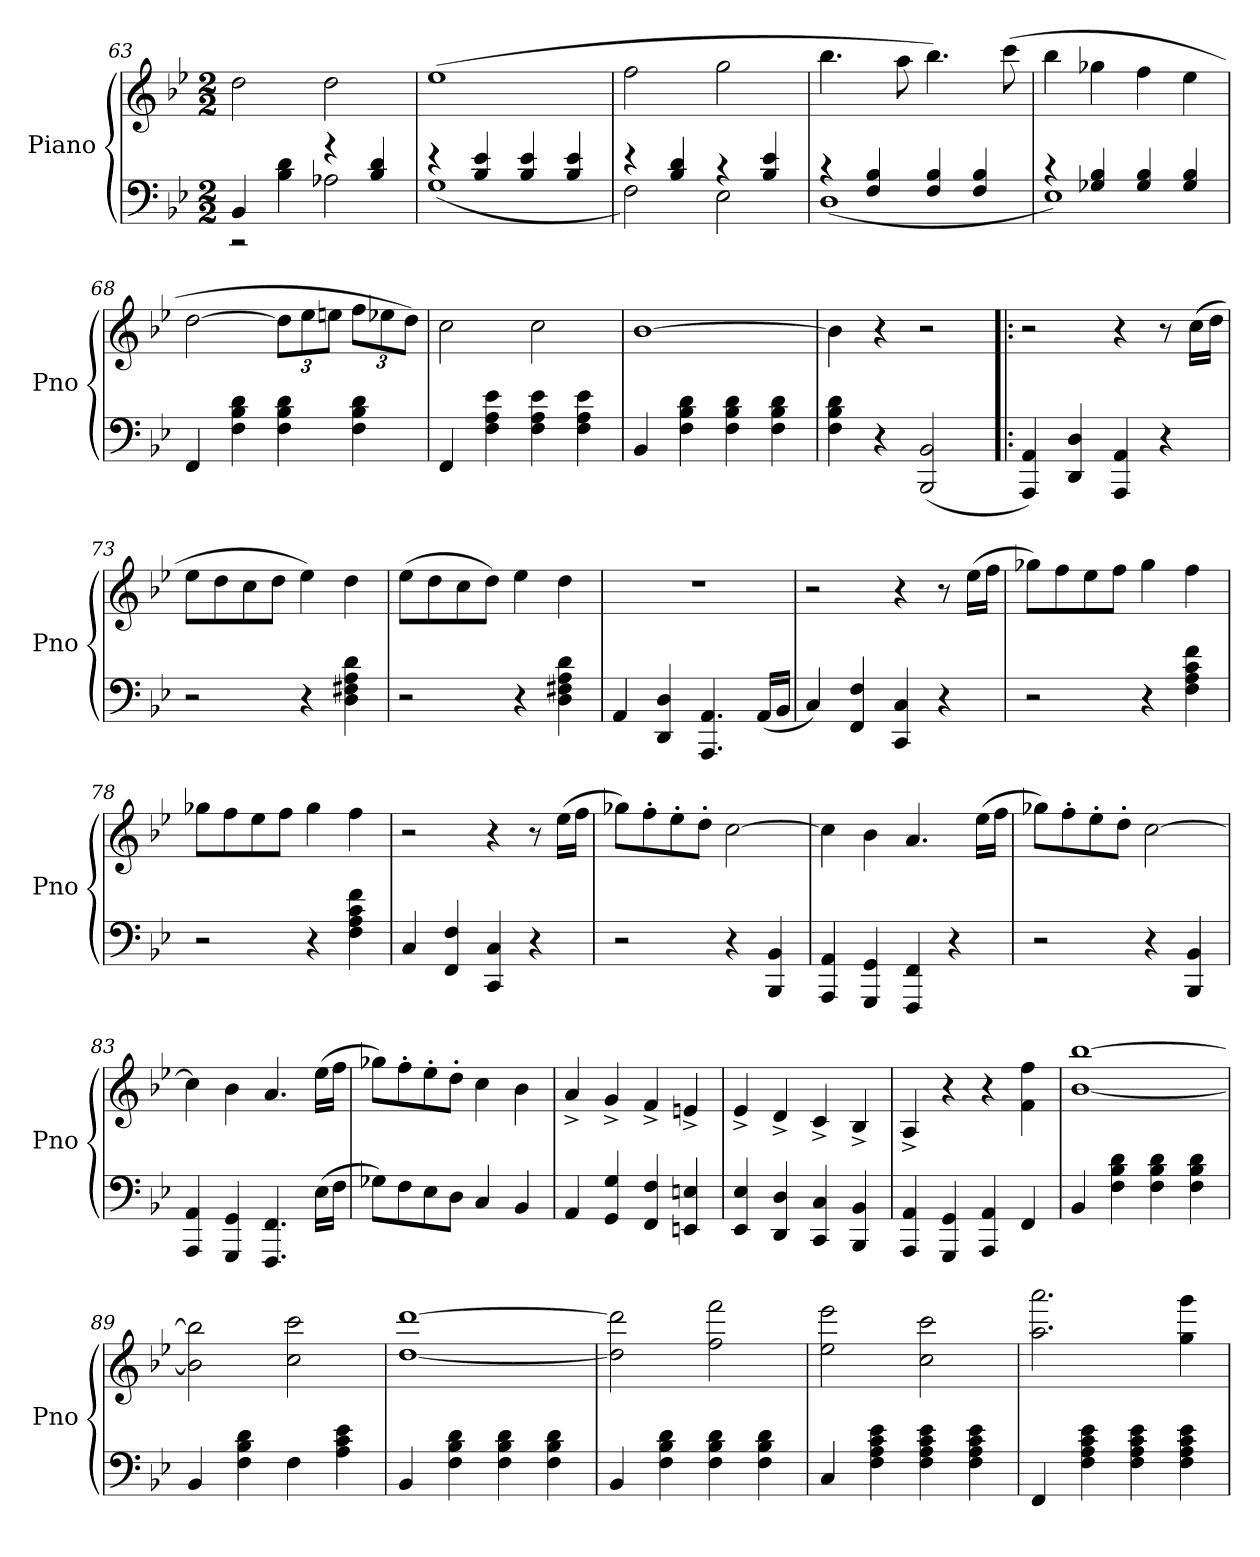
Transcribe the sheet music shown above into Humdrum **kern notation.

**kern	**kern
*part1	*part1
*staff2	*staff1
*I"Piano	*
*I'Pno	*
*clefF4	*clefG2
*k[b-e-]	*k[b-e-]
*M2/2	*M2/2
=63	=63
*^	*
4BB-/	2r	2dd\
4B-\ 4d\	.	.
4r	2A-X\	2dd\
4B-/ 4d/	.	.
=64	=64	=64
4r	(1G	(1ee-
4B-/ 4e-/	.	.
4B-/ 4e-/	.	.
4B-/ 4e-/	.	.
=65	=65	=65
4r	2F\)	2ff\
4B-/ 4d/	.	.
4r	2E-\	2gg\
4B-/ 4e-/	.	.
=66	=66	=66
4r	(1D	4.bb-\
4F/ 4B-/	.	.
.	.	8aa\
4F/ 4B-/	.	4.bb-\)
4F/ 4B-/	.	.
.	.	(8ccc\
=67	=67	=67
4r	1E-)	4bb-\
4G-X/ 4B-/	.	4gg-X\
4G-/ 4B-/	.	4ff\
4G-/ 4B-/	.	4ee-\
*v	*v	*
=68	=68
4FF/	[2dd\
4F\ 4B-\ 4d\	.
4F\ 4B-\ 4d\	12dd\L]
.	12ee-\
.	12een\J
4F\ 4B-\ 4d\	12ff\L
.	12ee-X\
.	12dd\J)
=69	=69
4FF/	2cc\
4F\ 4A\ 4e-\	.
4F\ 4A\ 4e-\	2cc\
4F\ 4A\ 4e-\	.
=70	=70
4BB-/	[1b-
4F\ 4B-\ 4d\	.
4F\ 4B-\ 4d\	.
4F\ 4B-\ 4d\	.
=71	=71
4F\ 4B-\ 4d\	4b-\]
4r	4r
(2BBB-/ 2BB-/	2r
=72!|:	=72!|:
4AAA/ 4AA/)	2r
4DD/ 4D/	.
4AAA/ 4AA/	4r
4r	8r
.	(16cc\LL
.	16dd\JJ
=73	=73
2r	8ee-\L
.	8dd\
.	8cc\
.	8dd\J
4r	4ee-\)
4D\ 4F#X\ 4A\ 4d\	4dd\
=74	=74
2r	(8ee-\L
.	8dd\
.	8cc\
.	8dd\J)
4r	4ee-\
4D\ 4F#X\ 4A\ 4d\	4dd\
=75	=75
4AA/	1r
4DD/ 4D/	.
4.AAA/ 4.AA/	.
(16AA/LL	.
16BB-/JJ	.
=76	=76
4C/)	2r
4FF/ 4F/	.
4CC/ 4C/	4r
4r	8r
.	(16ee-\LL
.	16ff\JJ
=77	=77
2r	8gg-X\L)
.	8ff\
.	8ee-\
.	8ff\J
4r	4gg-\
4F\ 4A\ 4c\ 4f\	4ff\
=78	=78
2r	8gg-X\L
.	8ff\
.	8ee-\
.	8ff\J
4r	4gg-\
4F\ 4A\ 4c\ 4f\	4ff\
=79	=79
4C/	2r
4FF/ 4F/	.
4CC/ 4C/	4r
4r	8r
.	(16ee-\LL
.	16ff\JJ
=80	=80
2r	8gg-X\L)
.	8ff'\
.	8ee-'\
.	8dd'\J
4r	[2cc\
4BBB-/ 4BB-/	.
=81	=81
4AAA/ 4AA/	4cc\]
4GGG/ 4GG/	4b-\
4FFF/ 4FF/	4.a/
4r	.
.	(16ee-\LL
.	16ff\JJ
=82	=82
2r	8gg-X\L)
.	8ff'\
.	8ee-'\
.	8dd'\J
4r	[2cc\
4BBB-/ 4BB-/	.
=83	=83
4AAA/ 4AA/	4cc\]
4GGG/ 4GG/	4b-\
4.FFF/ 4.FF/	4.a/
(16E-\LL	(16ee-\LL
16F\JJ	16ff\JJ
=84	=84
8G-X\L)	8gg-X\L)
8F\	8ff'\
8E-\	8ee-'\
8D\J	8dd'\J
4C/	4cc\
4BB-/	4b-\
=85	=85
4AA/	4a^/
4GG/ 4G/	4g^/
4FF/ 4F/	4f^/
4EEn/ 4En/	4en^/
=86	=86
4EE-/ 4E-/	4e-^/
4DD/ 4D/	4d^/
4CC/ 4C/	4c^/
4BBB-/ 4BB-/	4B-^/
=87	=87
4AAA/ 4AA/	4A^/
4GGG/ 4GG/	4r
4AAA/ 4AA/	4r
4FF/	4f\ 4ff\
=88	=88
4BB-/	[1b- [1bb-
4F\ 4B-\ 4d\	.
4F\ 4B-\ 4d\	.
4F\ 4B-\ 4d\	.
=89	=89
4BB-/	2b-]\ 2bb-]\
4F\ 4B-\ 4d\	.
4F\	2cc\ 2ccc\
4A\ 4c\ 4e-\	.
=90	=90
4BB-/	[1dd [1ddd
4F\ 4B-\ 4d\	.
4F\ 4B-\ 4d\	.
4F\ 4B-\ 4d\	.
=91	=91
4BB-/	2dd]\ 2ddd]\
4F\ 4B-\ 4d\	.
4F\ 4B-\ 4d\	2ff\ 2fff\
4F\ 4B-\ 4d\	.
=92	=92
4C/	2ee-\ 2eee-\
4F\ 4A\ 4c\ 4e-\	.
4F\ 4A\ 4c\ 4e-\	2cc\ 2ccc\
4F\ 4A\ 4c\ 4e-\	.
=93	=93
4FF/	2.aa\ 2.aaa\
4F\ 4A\ 4c\ 4e-\	.
4F\ 4A\ 4c\ 4e-\	.
4F\ 4A\ 4c\ 4e-\	4gg\ 4ggg\
=	=
*-	*-
